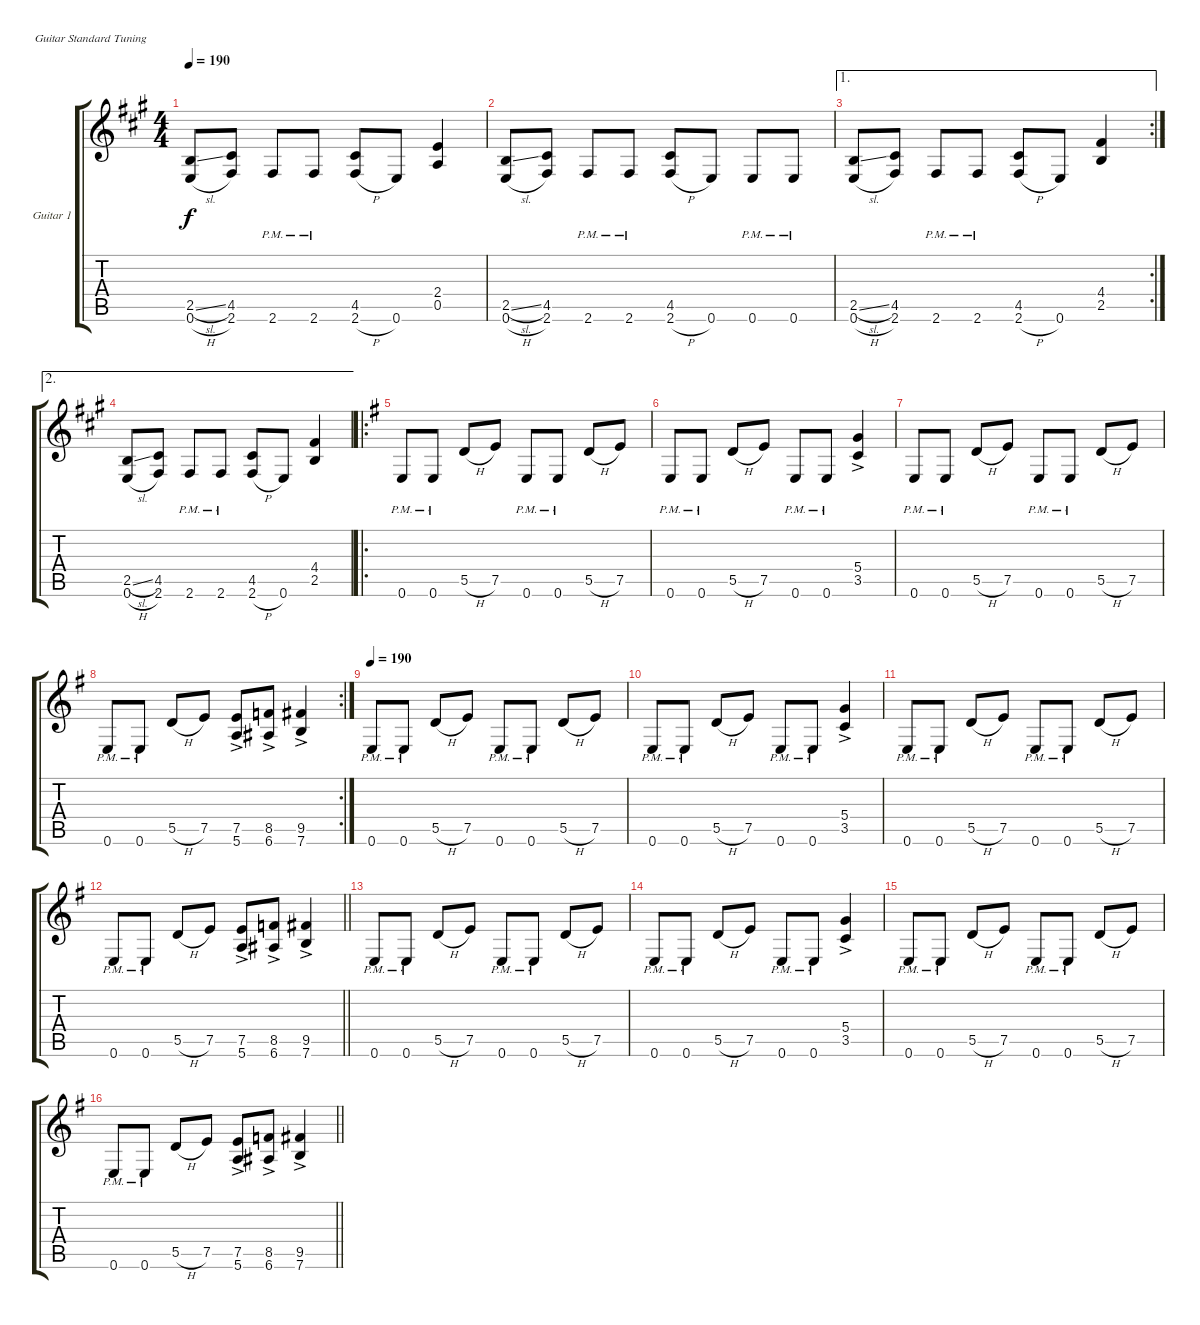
\bracketExtendMode groupsimilarinstruments
\firstSystemTrackNameOrientation horizontal
\otherSystemsTrackNameOrientation horizontal
\track ("Guitar 1" "Guitar 1") {instrument distortionguitar}
\staff {score tabs}
\tuning (E4 B3 G3 D3 A2 E2)
\ts (4 4)
\tempo 190
\clef g2
\ks a
(2.5{sl} 0.6{h}).8{dy f} (4.5 2.6).8 2.6{pm}.8 2.6{pm}.8 (4.5 2.6{h}).8 0.6.8 (2.4 0.5).4 |
(2.5{sl} 0.6{h}).8 (4.5 2.6).8 2.6{pm}.8 2.6{pm}.8 (4.5 2.6{h}).8 0.6.8 0.6{pm}.8 0.6{pm}.8 |
\ae 1
\rc 2
(2.5{sl} 0.6{h}).8 (4.5 2.6).8 2.6{pm}.8 2.6{pm}.8 (4.5 2.6{h}).8 0.6.8 (4.4 2.5).4 |
\ae 2
(2.5{sl} 0.6{h}).8 (4.5 2.6).8 2.6{pm}.8 2.6{pm}.8 (4.5 2.6{h}).8 0.6.8 (4.4 2.5).4 |
\ro
\ks g
0.6{pm}.8 0.6{pm}.8 5.5{h}.8 7.5.8 0.6{pm}.8 0.6{pm}.8 5.5{h}.8 7.5.8 |
0.6{pm}.8 0.6{pm}.8 5.5{h}.8 7.5.8 0.6{pm}.8 0.6{pm}.8 (5.4{ac} 3.5{ac}).4 |
0.6{pm}.8 0.6{pm}.8 5.5{h}.8 7.5.8 0.6{pm}.8 0.6{pm}.8 5.5{h}.8 7.5.8 |
\rc 2
0.6{pm}.8 0.6{pm}.8 5.5{h}.8 7.5.8 (7.5{ac} 5.6{ac}).8 (8.5{ac} 6.6{ac}).8 (9.5{ac} 7.6{ac}).4 |
\tempo 190
0.6{pm}.8 0.6{pm}.8 5.5{h}.8 7.5.8 0.6{pm}.8 0.6{pm}.8 5.5{h}.8 7.5.8 |
0.6{pm}.8 0.6{pm}.8 5.5{h}.8 7.5.8 0.6{pm}.8 0.6{pm}.8 (5.4{ac} 3.5{ac}).4 |
0.6{pm}.8 0.6{pm}.8 5.5{h}.8 7.5.8 0.6{pm}.8 0.6{pm}.8 5.5{h}.8 7.5.8 |
\barLineRight lightlight
0.6{pm}.8 0.6{pm}.8 5.5{h}.8 7.5.8 (7.5{ac} 5.6{ac}).8 (8.5{ac} 6.6{ac}).8 (9.5{ac} 7.6{ac}).4 |
0.6{pm}.8 0.6{pm}.8 5.5{h}.8 7.5.8 0.6{pm}.8 0.6{pm}.8 5.5{h}.8 7.5.8 |
0.6{pm}.8 0.6{pm}.8 5.5{h}.8 7.5.8 0.6{pm}.8 0.6{pm}.8 (5.4{ac} 3.5{ac}).4 |
0.6{pm}.8 0.6{pm}.8 5.5{h}.8 7.5.8 0.6{pm}.8 0.6{pm}.8 5.5{h}.8 7.5.8 |
\barLineRight lightlight
0.6{pm}.8 0.6{pm}.8 5.5{h}.8 7.5.8 (7.5{ac} 5.6{ac}).8 (8.5{ac} 6.6{ac}).8 (9.5{ac} 7.6{ac}).4
